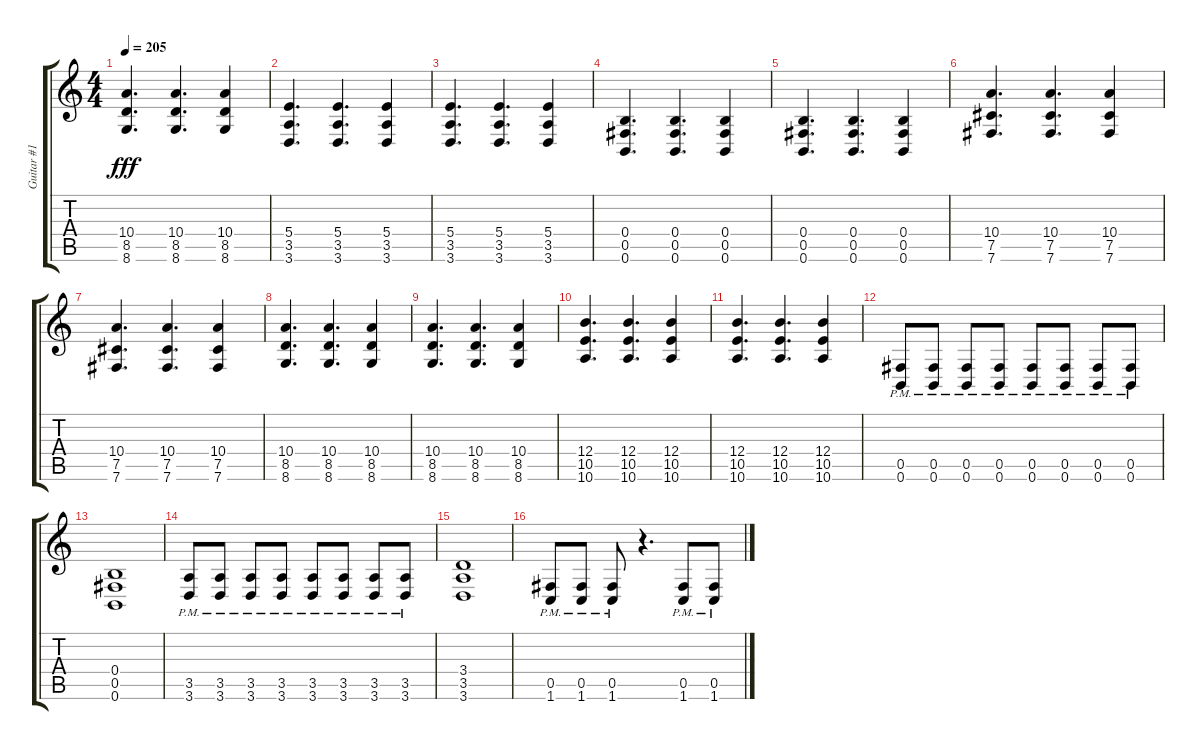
\track ("Guitar #1" "Guitar #1") {instrument overdrivenguitar}
\staff {score tabs}
\tuning (Db4 Ab3 E3 B2 Gb2 B1) {hide}
\ts (4 4)
\tempo 205
\clef g2
\ks c
(10.4 8.5 8.6).4{d dy fff} (10.4 8.5 8.6).4{d} (10.4 8.5 8.6).4 |
(5.4 3.5 3.6).4{d} (5.4 3.5 3.6).4{d} (5.4 3.5 3.6).4 |
(5.4 3.5 3.6).4{d} (5.4 3.5 3.6).4{d} (5.4 3.5 3.6).4 |
(0.4 0.5 0.6).4{d} (0.4 0.5 0.6).4{d} (0.4 0.5 0.6).4 |
(0.4 0.5 0.6).4{d} (0.4 0.5 0.6).4{d} (0.4 0.5 0.6).4 |
(10.4 7.5 7.6).4{d} (10.4 7.5 7.6).4{d} (10.4 7.5 7.6).4 |
(10.4 7.5 7.6).4{d} (10.4 7.5 7.6).4{d} (10.4 7.5 7.6).4 |
(10.4 8.5 8.6).4{d} (10.4 8.5 8.6).4{d} (10.4 8.5 8.6).4 |
(10.4 8.5 8.6).4{d} (10.4 8.5 8.6).4{d} (10.4 8.5 8.6).4 |
(12.4 10.5 10.6).4{d} (12.4 10.5 10.6).4{d} (12.4 10.5 10.6).4 |
(12.4 10.5 10.6).4{d} (12.4 10.5 10.6).4{d} (12.4 10.5 10.6).4 |
(0.5{pm} 0.6{pm}).8 (0.5{pm} 0.6{pm}).8 (0.5{pm} 0.6{pm}).8 (0.5{pm} 0.6{pm}).8 (0.5{pm} 0.6{pm}).8 (0.5{pm} 0.6{pm}).8 (0.5{pm} 0.6{pm}).8 (0.5{pm} 0.6{pm}).8 |
(0.4 0.5 0.6).1 |
(3.5{pm} 3.6{pm}).8 (3.5{pm} 3.6{pm}).8 (3.5{pm} 3.6{pm}).8 (3.5{pm} 3.6{pm}).8 (3.5{pm} 3.6{pm}).8 (3.5{pm} 3.6{pm}).8 (3.5{pm} 3.6{pm}).8 (3.5{pm} 3.6{pm}).8 |
(3.4 3.5 3.6).1 |
(0.5{pm} 1.6{pm}).8 (0.5{pm} 1.6{pm}).8 (0.5{pm} 1.6{pm}).8 r.4{d} (0.5{pm} 1.6{pm}).8 (0.5{pm} 1.6{pm}).8
